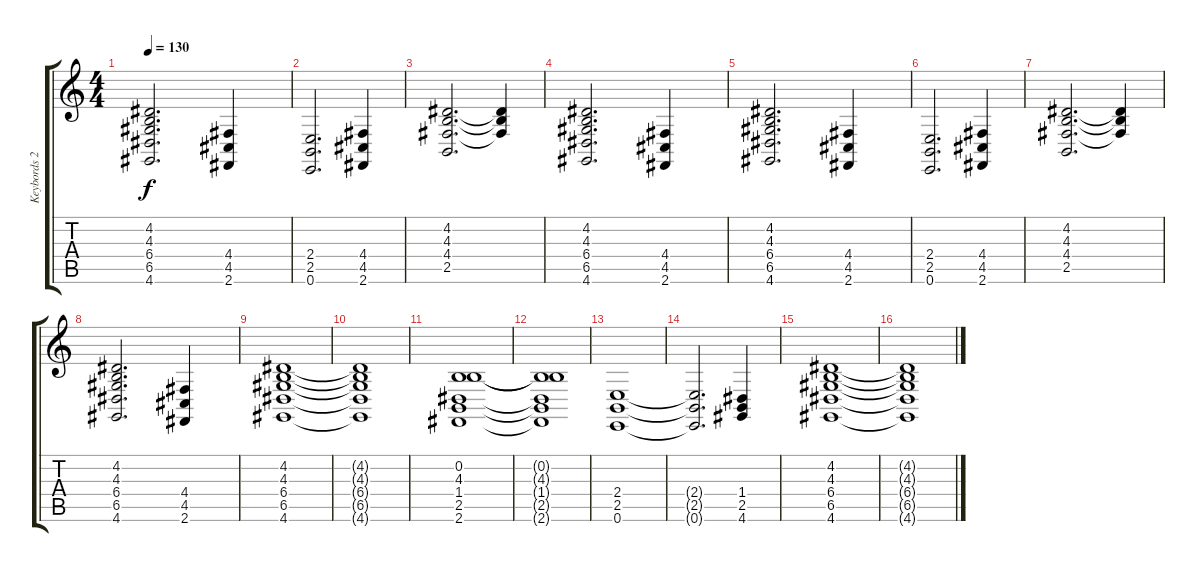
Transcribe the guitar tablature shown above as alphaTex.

\track ("Keybords 2" "Keybords 2") {instrument stringensemble1}
\staff {score tabs}
\tuning (E4 B3 G3 D3 A2 E2) {hide}
\ts (4 4)
\tempo 130
\clef g2
\ks c
(4.2 4.3 6.4 6.5 4.6).2{d dy f} (4.4 4.5 2.6).4 |
(2.4 2.5 0.6).2{d} (4.4 4.5 2.6).4 |
(4.2 4.3 4.4 2.5).2{d} (4.2{t} 4.3{t} 4.4{t}).4 |
(4.2 4.3 6.4 6.5 4.6).2{d} (4.4 4.5 2.6).4 |
(4.2 4.3 6.4 6.5 4.6).2{d} (4.4 4.5 2.6).4 |
(2.4 2.5 0.6).2{d} (4.4 4.5 2.6).4 |
(4.2 4.3 4.4 2.5).2{d} (4.2{t} 4.3{t} 4.4{t}).4 |
(4.2 4.3 6.4 6.5 4.6).2{d} (4.4 4.5 2.6).4 |
(4.2 4.3 6.4 6.5 4.6).1 |
(4.2{t} 4.3{t} 6.4{t} 6.5{t} 4.6{t}).1 |
(0.2 4.3 1.4 2.5 2.6).1 |
(0.2{t} 4.3{t} 1.4{t} 2.5{t} 2.6{t}).1 |
(2.4 2.5 0.6).1 |
(2.4{t} 2.5{t} 0.6{t}).2{d} (1.4 2.5 4.6).4 |
(4.2 4.3 6.4 6.5 4.6).1 |
(4.2{t} 4.3{t} 6.4{t} 6.5{t} 4.6{t}).1
